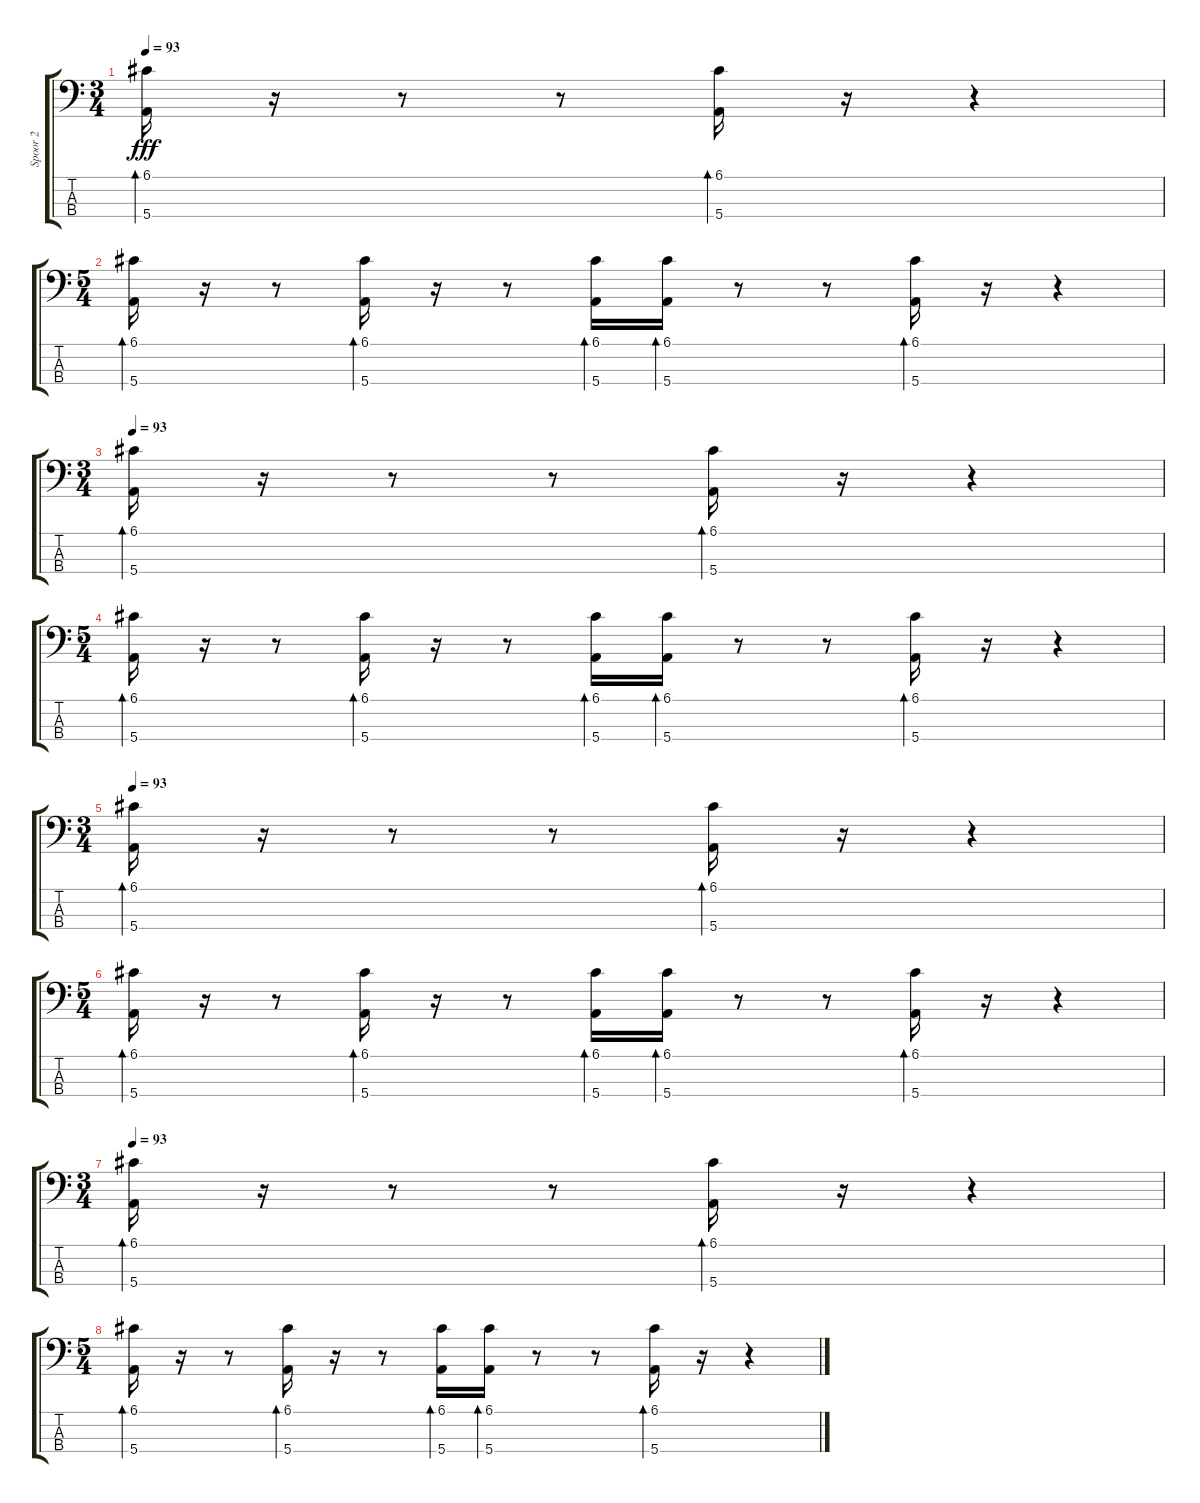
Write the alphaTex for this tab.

\track ("Spoor 2" "Spoor 2") {instrument electricbassfinger}
\staff {score tabs}
\tuning (G2 D2 A1 E1) {hide}
\ts (3 4)
\tempo 93
\clef f4
\ks c
(6.1 5.4).16{bd 30 dy fff} r.16 r.8 r.8 (6.1 5.4).16{bd 30} r.16 r.4 |
\ts (5 4)
(6.1 5.4).16{bd 30} r.16 r.8 (6.1 5.4).16{bd 30} r.16 r.8 (6.1 5.4).16{bd 30} (6.1 5.4).16{bd 30} r.8 r.8 (6.1 5.4).16{bd 30} r.16 r.4 |
\ts (3 4)
\tempo 93
(6.1 5.4).16{bd 30} r.16 r.8 r.8 (6.1 5.4).16{bd 30} r.16 r.4 |
\ts (5 4)
(6.1 5.4).16{bd 30} r.16 r.8 (6.1 5.4).16{bd 30} r.16 r.8 (6.1 5.4).16{bd 30} (6.1 5.4).16{bd 30} r.8 r.8 (6.1 5.4).16{bd 30} r.16 r.4 |
\ts (3 4)
\tempo 93
(6.1 5.4).16{bd 30} r.16 r.8 r.8 (6.1 5.4).16{bd 30} r.16 r.4 |
\ts (5 4)
(6.1 5.4).16{bd 30} r.16 r.8 (6.1 5.4).16{bd 30} r.16 r.8 (6.1 5.4).16{bd 30} (6.1 5.4).16{bd 30} r.8 r.8 (6.1 5.4).16{bd 30} r.16 r.4 |
\ts (3 4)
\tempo 93
(6.1 5.4).16{bd 30} r.16 r.8 r.8 (6.1 5.4).16{bd 30} r.16 r.4 |
\ts (5 4)
(6.1 5.4).16{bd 30} r.16 r.8 (6.1 5.4).16{bd 30} r.16 r.8 (6.1 5.4).16{bd 30} (6.1 5.4).16{bd 30} r.8 r.8 (6.1 5.4).16{bd 30} r.16 r.4
